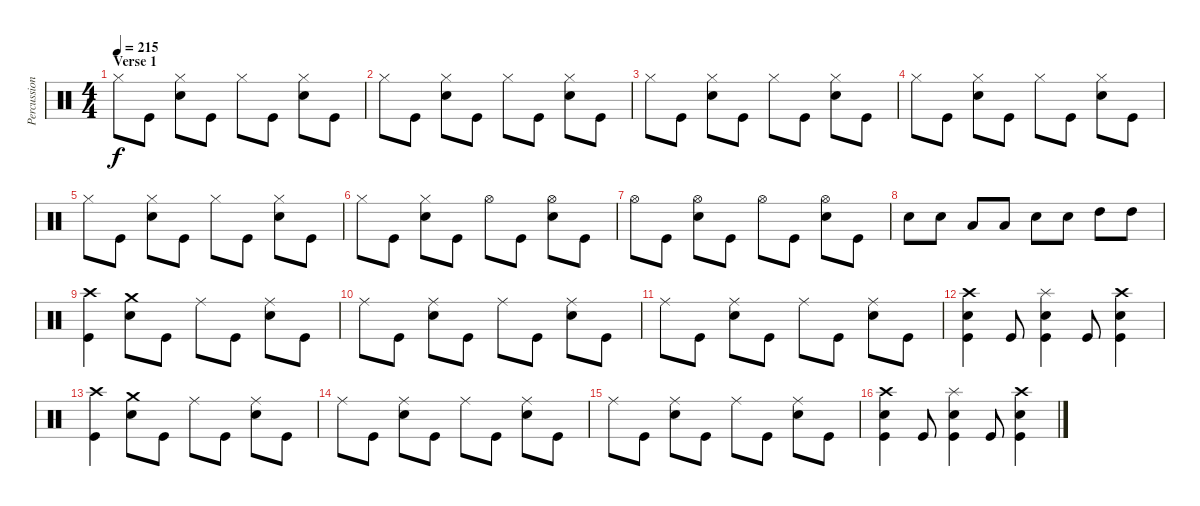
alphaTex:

\track ("Percussions" "Percussion") {instrument percussion}
\staff {score}
\articulation defaults
\ts (4 4)
\section ("" "Verse 1")
\tempo 215
\clef neutral
\ks c "Hi-Hat (closed)".8{dy f} "Kick (hit)".8
("Hi-Hat (closed)" "Electric Snare (hit)").8 "Kick (hit)".8 "Hi-Hat (closed)".8 "Kick (hit)".8 ("Hi-Hat (closed)" "Electric Snare (hit)").8 "Kick (hit)".8 |
"Hi-Hat (closed)".8 "Kick (hit)".8 ("Hi-Hat (closed)" "Electric Snare (hit)").8 "Kick (hit)".8 "Hi-Hat (closed)".8 "Kick (hit)".8 ("Hi-Hat (closed)" "Electric Snare (hit)").8 "Kick (hit)".8 |
"Hi-Hat (closed)".8 "Kick (hit)".8 ("Hi-Hat (closed)" "Electric Snare (hit)").8 "Kick (hit)".8 "Hi-Hat (closed)".8 "Kick (hit)".8 ("Hi-Hat (closed)" "Electric Snare (hit)").8 "Kick (hit)".8 |
"Hi-Hat (closed)".8 "Kick (hit)".8 ("Hi-Hat (closed)" "Electric Snare (hit)").8 "Kick (hit)".8 "Hi-Hat (closed)".8 "Kick (hit)".8 ("Hi-Hat (closed)" "Electric Snare (hit)").8 "Kick (hit)".8 |
"Hi-Hat (closed)".8 "Kick (hit)".8 ("Hi-Hat (closed)" "Electric Snare (hit)").8 "Kick (hit)".8 "Hi-Hat (closed)".8 "Kick (hit)".8 ("Hi-Hat (closed)" "Electric Snare (hit)").8 "Kick (hit)".8 |
"Hi-Hat (closed)".8 "Kick (hit)".8 ("Hi-Hat (closed)" "Electric Snare (hit)").8 "Kick (hit)".8 "Hi-Hat (open)".8 "Kick (hit)".8 ("Hi-Hat (open)" "Electric Snare (hit)").8 "Kick (hit)".8 |
"Hi-Hat (open)".8 "Kick (hit)".8 ("Hi-Hat (open)" "Electric Snare (hit)").8 "Kick (hit)".8 "Hi-Hat (open)".8 "Kick (hit)".8 ("Hi-Hat (open)" "Electric Snare (hit)").8 "Kick (hit)".8 |
"Electric Snare (hit)".8 "Electric Snare (hit)".8 "Low Tom (hit)".8 "Low Tom (hit)".8 "Electric Snare (hit)".8 "Electric Snare (hit)".8 "High Tom (hit)".8 "High Tom (hit)".8 |
("Crash high (hit)" "Kick (hit)").4 ("Crash medium (hit)" "Electric Snare (hit)").8 "Kick (hit)".8 "Ride (middle)".8 "Kick (hit)".8 ("Ride (middle)" "Electric Snare (hit)").8 "Kick (hit)".8 |
"Ride (middle)".8 "Kick (hit)".8 ("Ride (middle)" "Electric Snare (hit)").8 "Kick (hit)".8 "Ride (middle)".8 "Kick (hit)".8 ("Ride (middle)" "Electric Snare (hit)").8 "Kick (hit)".8 |
"Ride (middle)".8 "Kick (hit)".8 ("Ride (middle)" "Electric Snare (hit)").8 "Kick (hit)".8 "Ride (middle)".8 "Kick (hit)".8 ("Ride (middle)" "Electric Snare (hit)").8 "Kick (hit)".8 |
("Crash high (hit)" "Electric Snare (hit)" "Kick (hit)").4 "Kick (hit)".8 ("Splash (hit)" "Electric Snare (hit)" "Kick (hit)").4 "Kick (hit)".8 ("Crash high (hit)" "Electric Snare (hit)" "Kick (hit)").4 |
("Crash high (hit)" "Kick (hit)").4 ("Crash medium (hit)" "Electric Snare (hit)").8 "Kick (hit)".8 "Ride (middle)".8 "Kick (hit)".8 ("Ride (middle)" "Electric Snare (hit)").8 "Kick (hit)".8 |
"Ride (middle)".8 "Kick (hit)".8 ("Ride (middle)" "Electric Snare (hit)").8 "Kick (hit)".8 "Ride (middle)".8 "Kick (hit)".8 ("Ride (middle)" "Electric Snare (hit)").8 "Kick (hit)".8 |
"Ride (middle)".8 "Kick (hit)".8 ("Ride (middle)" "Electric Snare (hit)").8 "Kick (hit)".8 "Ride (middle)".8 "Kick (hit)".8 ("Ride (middle)" "Electric Snare (hit)").8 "Kick (hit)".8 |
("Crash high (hit)" "Electric Snare (hit)" "Kick (hit)").4 "Kick (hit)".8 ("Splash (hit)" "Electric Snare (hit)" "Kick (hit)").4 "Kick (hit)".8 ("Crash high (hit)" "Electric Snare (hit)" "Kick (hit)").4
